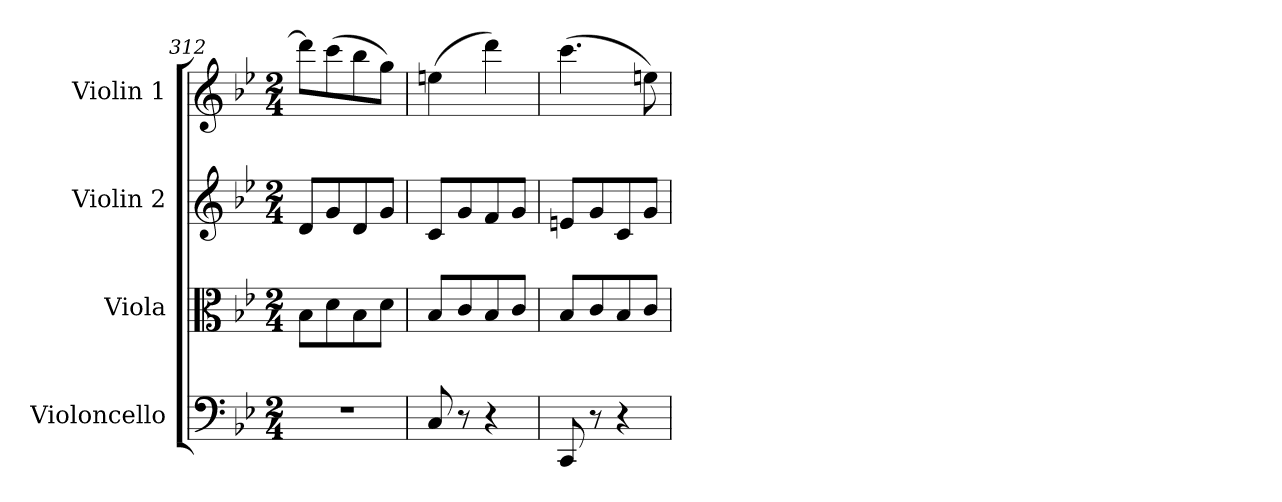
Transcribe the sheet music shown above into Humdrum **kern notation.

**kern	**kern	**kern	**kern
*part4	*part3	*part2	*part1
*staff4	*staff3	*staff2	*staff1
*I"Violoncello	*I"Viola	*I"Violin 2	*I"Violin 1
*I'Vc	*I'Vla	*I'Vln	*I'Vln
*clefF4	*clefC3	*clefG2	*clefG2
*k[b-e-]	*k[b-e-]	*k[b-e-]	*k[b-e-]
*M2/4	*M2/4	*M2/4	*M2/4
=312	=312	=312	=312
2r	8B-\L	8d/L	8ddd\L]
.	8d\	8g/	(8ccc\
.	8B-\	8d/	8bb-\
.	8d\J	8g/J	8gg\J)
!!LO:PB:g=z
=313	=313	=313	=313
8C/	8B-/L	8c/L	(4een\
8r	8c/	8g/	.
4r	8B-/	8f/	4ddd\)
.	8c/J	8g/J	.
=314	=314	=314	=314
8CC/	8B-/L	8en/L	(4.ccc\
8r	8c/	8g/	.
4r	8B-/	8c/	.
.	8c/J	8g/J	8een\)
=	=	=	=
*-	*-	*-	*-
